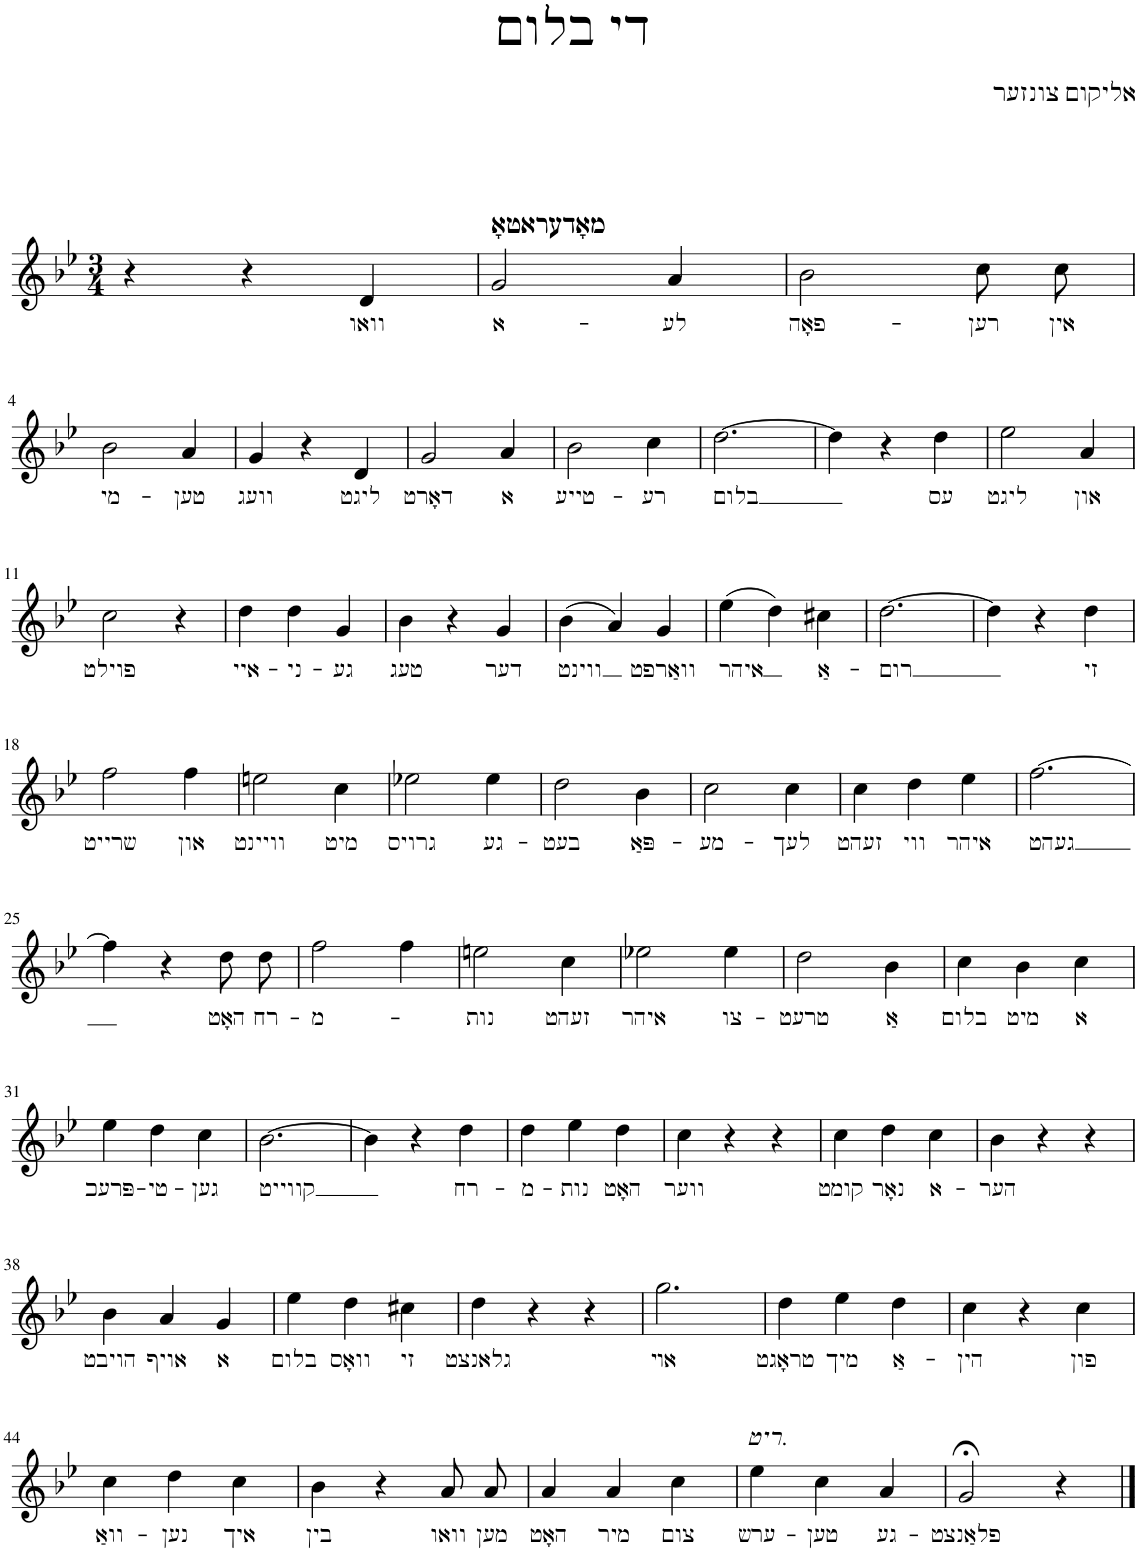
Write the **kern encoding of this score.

**kern	**text
*part1	*part1
*staff1	*staff1
*I"Piano	*
*I'Pno.	*
*clefG2	*
*k[b-e-]	*
*M3/4	*
=1	=1
4r	.
4r	.
!	!LO:LY:b
4d/	וואו
=2	=2
!LO:TX:a:B:t=מאָדעראטאָ	!
!	!LO:LY:b
2g/	א-
!	!LO:LY:b
4a/	-לע
=3	=3
!	!LO:LY:b
2b-\	פאָה-
!	!LO:LY:b
8cc\L	-רען
!	!LO:LY:b
8cc\J	אין
!!LO:LB:g=z
=4	=4
!	!LO:LY:b
2b-\	מי-
!	!LO:LY:b
4a/	-טען
=5	=5
!	!LO:LY:b
4g/	וועג
4r	.
!	!LO:LY:b
4d/	ליגט
=6	=6
!	!LO:LY:b
2g/	דאָרט
!	!LO:LY:b
4a/	א
=7	=7
!	!LO:LY:b
2b-\	טייע-
!	!LO:LY:b
4cc\	-רע
=8	=8
!	!LO:LY:b
[2.dd\	בלום
=9	=9
4dd\]	.
4r	.
!	!LO:LY:b
4dd\	עס
=10	=10
!	!LO:LY:b
2ee-\	ליגט
!	!LO:LY:b
4a/	און
!!LO:LB:g=z
=11	=11
!	!LO:LY:b
2cc\	פוילט
4r	.
=12	=12
!	!LO:LY:b
4dd\	איי-
!	!LO:LY:b
4dd\	-ני-
!	!LO:LY:b
4g/	-גע
=13	=13
!	!LO:LY:b
4b-\	טעג
4r	.
!	!LO:LY:b
4g/	דער
=14	=14
!	!LO:LY:b
(4b-\	ווינט
4a/)	.
!	!LO:LY:b
4g/	וואַרפט
=15	=15
!	!LO:LY:b
(4ee-\	-איהר
4dd\)	.
!	!LO:LY:b
4cc#X\	אַ-
=16	=16
!	!LO:LY:b
[2.dd\	-רום
=17	=17
4dd\]	.
4r	.
!	!LO:LY:b
4dd\	זי
!!LO:LB:g=z
=18	=18
!	!LO:LY:b
2ff\	שרייט
!	!LO:LY:b
4ff\	און
=19	=19
!	!LO:LY:b
2een\	וויינט
!	!LO:LY:b
4cc\	מיט
=20	=20
!	!LO:LY:b
2ee-X\	גרויס
!	!LO:LY:b
4ee-\	גע-
=21	=21
!	!LO:LY:b
2dd\	-בעט
!	!LO:LY:b
4b-\	פּאַ-
=22	=22
!	!LO:LY:b
2cc\	-מע-
!	!LO:LY:b
4cc\	-לעך
=23	=23
!	!LO:LY:b
4cc\	זעהט
!	!LO:LY:b
4dd\	ווי
!	!LO:LY:b
4ee-\	איהר
=24	=24
!	!LO:LY:b
[2.ff\	געהט
!!LO:LB:g=z
=25	=25
4ff\]	.
4r	.
!	!LO:LY:b
8dd\L	האָט
!	!LO:LY:b
8dd\J	רח-
=26	=26
!	!LO:LY:b
2ff\	-מ-
4ff\	.
=27	=27
!	!LO:LY:b
2een\	-נות
!	!LO:LY:b
4cc\	זעהט
=28	=28
!	!LO:LY:b
2ee-X\	איהר
!	!LO:LY:b
4ee-\	צו-
=29	=29
!	!LO:LY:b
2dd\	-טרעט
!	!LO:LY:b
4b-\	אַ
=30	=30
!	!LO:LY:b
4cc\	בלום
!	!LO:LY:b
4b-\	מיט
!	!LO:LY:b
4cc\	א
!!LO:LB:g=z
=31	=31
!	!LO:LY:b
4ee-\	פּרעכ-
!	!LO:LY:b
4dd\	-טי-
!	!LO:LY:b
4cc\	-גען
=32	=32
!	!LO:LY:b
[2.b-\	קווייט
=33	=33
4b-\]	.
4r	.
!	!LO:LY:b
4dd\	רח-
=34	=34
!	!LO:LY:b
4dd\	-מ-
!	!LO:LY:b
4ee-\	-נות
!	!LO:LY:b
4dd\	האָט
=35	=35
!	!LO:LY:b
4cc\	ווער
4r	.
4r	.
=36	=36
!	!LO:LY:b
4cc\	קומט
!	!LO:LY:b
4dd\	נאָר
!	!LO:LY:b
4cc\	א-
=37	=37
!	!LO:LY:b
4b-\	-הער
4r	.
4r	.
!!LO:LB:g=z
=38	=38
!	!LO:LY:b
4b-\	הויבט
!	!LO:LY:b
4a/	אויף
!	!LO:LY:b
4g/	א
=39	=39
!	!LO:LY:b
4ee-\	בלום
!	!LO:LY:b
4dd\	וואָס
!	!LO:LY:b
4cc#X\	זי
=40	=40
!	!LO:LY:b
4dd\	גלאנצט
4r	.
4r	.
=41	=41
!	!LO:LY:b
2.gg\	אױ
=42	=42
!	!LO:LY:b
4dd\	טראָגט
!	!LO:LY:b
4ee-\	מיך
!	!LO:LY:b
4dd\	אַ-
=43	=43
!	!LO:LY:b
4cc\	-הין
4r	.
!	!LO:LY:b
4cc\	פון
!!LO:LB:g=z
=44	=44
!	!LO:LY:b
4cc\	וואַ-
!	!LO:LY:b
4dd\	-נען
!	!LO:LY:b
4cc\	איך
=45	=45
!	!LO:LY:b
4b-\	בין
4r	.
!	!LO:LY:b
8a/L	וואו
!	!LO:LY:b
8a/J	מען
=46	=46
!	!LO:LY:b
4a/	האָט
!	!LO:LY:b
4a/	מיר
!	!LO:LY:b
4cc\	צום
=47	=47
!LO:TX:a:i:t=.ריט	!
!	!LO:LY:b
4ee-\	ערש-
!	!LO:LY:b
4cc\	-טען
!	!LO:LY:b
4a/	גע-
=48	=48
!	!LO:LY:b
2g;</	-פלאַנצט
4r	.
==	==
*-	*-
